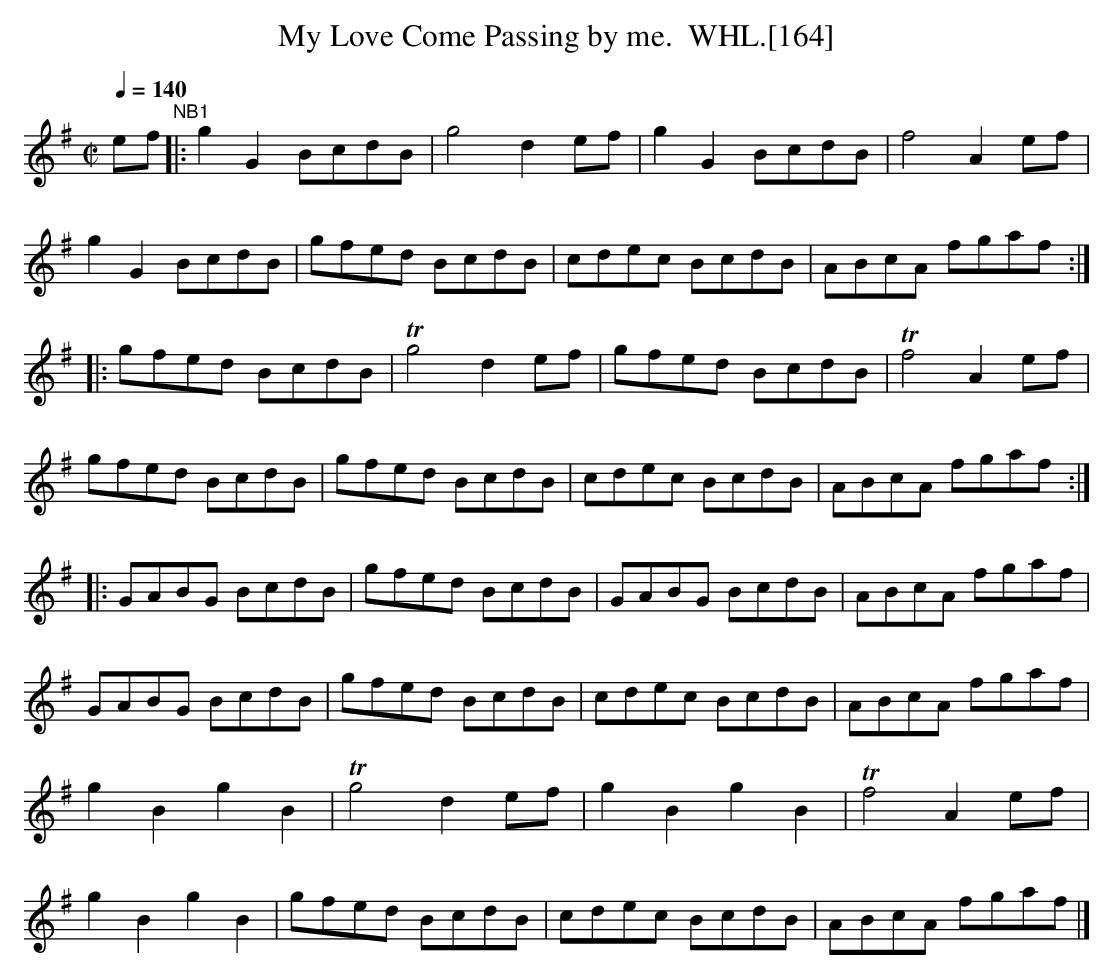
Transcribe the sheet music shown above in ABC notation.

X:1
T:My Love Come Passing by me.  WHL.[164]
M:C|
L:1/8
Q:1/4=140
K:G
ef"^NB1"|:g2 G2 BcdB|g4 d2 ef|g2G2 BcdB|f4 A2 ef|
g2G2 BcdB|gfed BcdB|cdec BcdB|ABcA fgaf :|
|: gfed BcdB|!trill!g4d2 ef|gfed BcdB|!trill!f4 A2 ef|
gfed BcdB|gfed BcdB|cdec BcdB|ABcA fgaf :|
|: GABG BcdB|gfed BcdB|GABG BcdB|ABcA fgaf|
GABG BcdB|gfed BcdB|cdec BcdB|ABcA fgaf|
g2B2g2B2|!trill!g4d2 ef|g2B2g2B2|!trill!f4 A2 ef|
g2B2g2B2|gfed BcdB|cdec BcdB|ABcA fgaf |]
